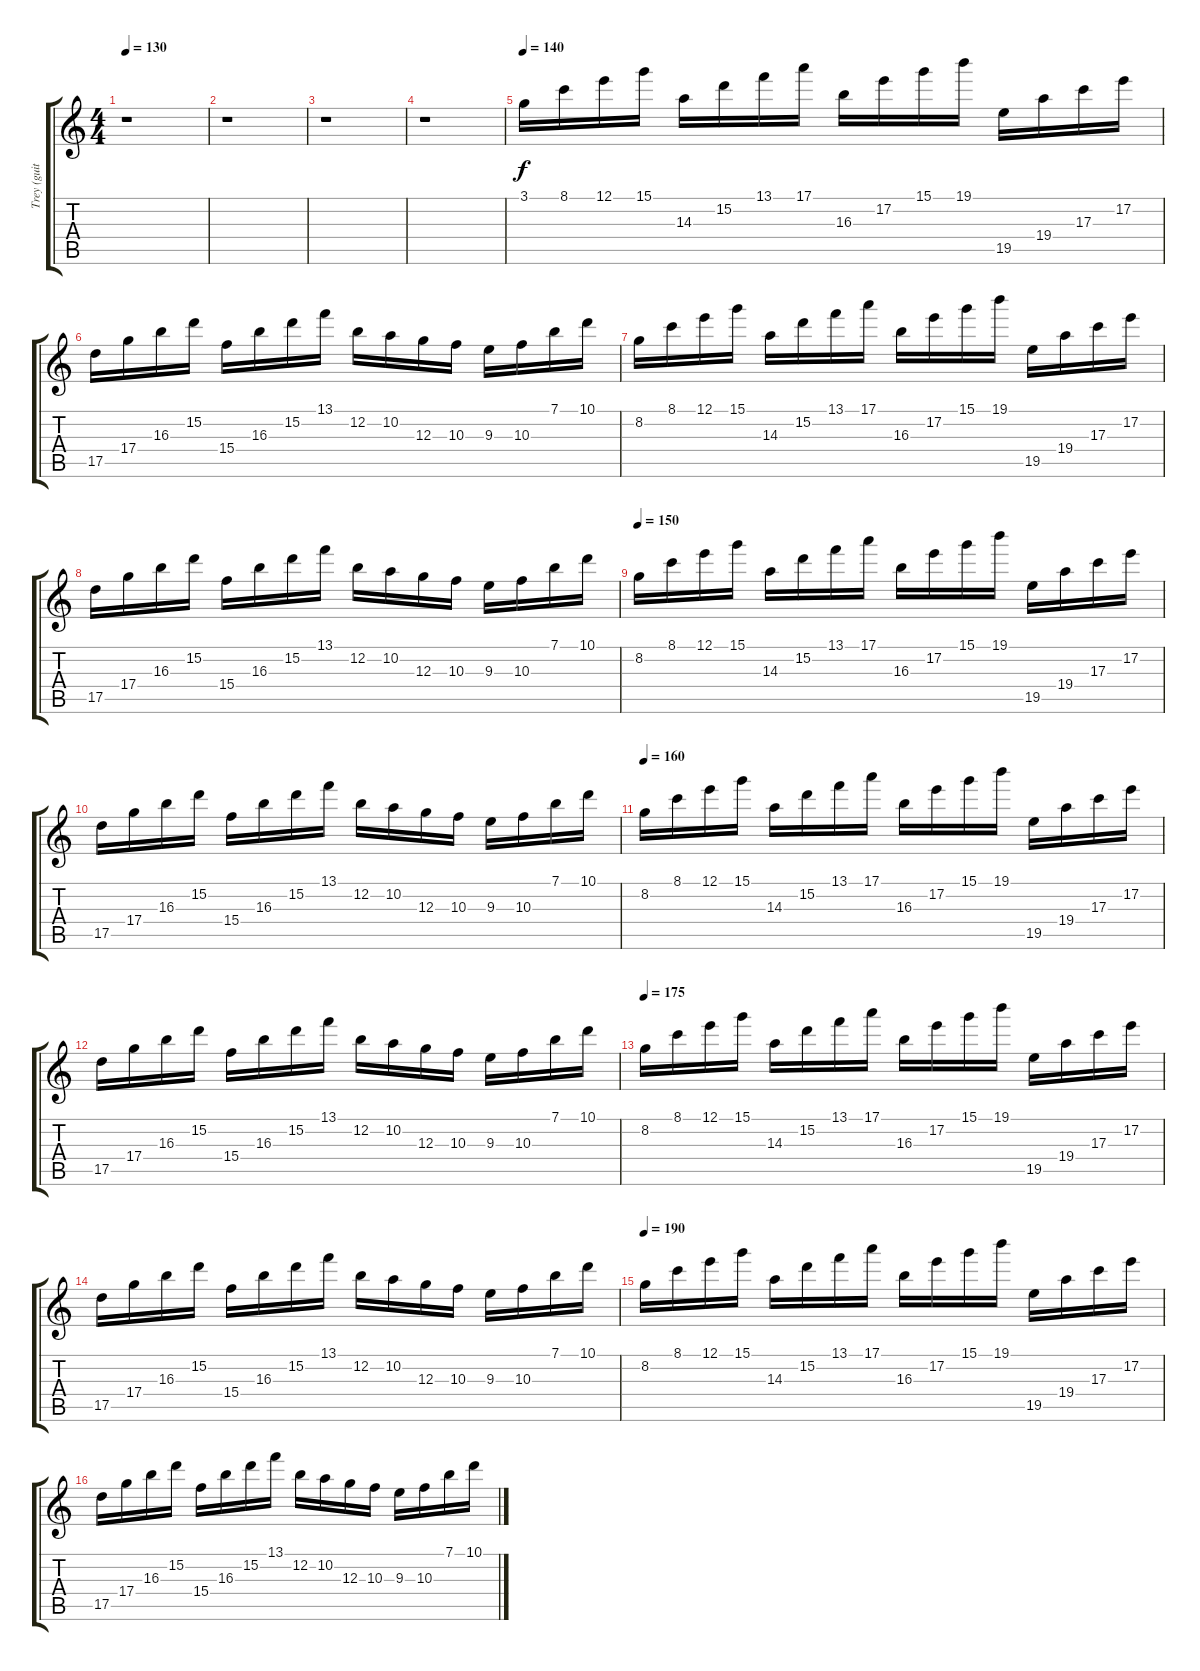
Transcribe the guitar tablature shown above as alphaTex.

\track ("Trey (guitar) lead singer" "Trey (guit") {instrument distortionguitar}
\staff {score tabs}
\tuning (E4 B3 G3 D3 A2 E2) {hide}
\ts (4 4)
\tempo 130
\clef g2
\ks c
r.1{dy f} |
r.1 |
r.1 |
r.1 |
\tempo 140
3.1.16 8.1.16 12.1.16 15.1.16 14.3.16 15.2.16 13.1.16 17.1.16 16.3.16 17.2.16 15.1.16 19.1.16 19.5.16 19.4.16 17.3.16 17.2.16 |
17.5.16 17.4.16 16.3.16 15.2.16 15.4.16 16.3.16 15.2.16 13.1.16 12.2.16 10.2.16 12.3.16 10.3.16 9.3.16 10.3.16 7.1.16 10.1.16 |
8.2.16 8.1.16 12.1.16 15.1.16 14.3.16 15.2.16 13.1.16 17.1.16 16.3.16 17.2.16 15.1.16 19.1.16 19.5.16 19.4.16 17.3.16 17.2.16 |
17.5.16 17.4.16 16.3.16 15.2.16 15.4.16 16.3.16 15.2.16 13.1.16 12.2.16 10.2.16 12.3.16 10.3.16 9.3.16 10.3.16 7.1.16 10.1.16 |
\tempo 150
8.2.16 8.1.16 12.1.16 15.1.16 14.3.16 15.2.16 13.1.16 17.1.16 16.3.16 17.2.16 15.1.16 19.1.16 19.5.16 19.4.16 17.3.16 17.2.16 |
17.5.16 17.4.16 16.3.16 15.2.16 15.4.16 16.3.16 15.2.16 13.1.16 12.2.16 10.2.16 12.3.16 10.3.16 9.3.16 10.3.16 7.1.16 10.1.16 |
\tempo 160
8.2.16 8.1.16 12.1.16 15.1.16 14.3.16 15.2.16 13.1.16 17.1.16 16.3.16 17.2.16 15.1.16 19.1.16 19.5.16 19.4.16 17.3.16 17.2.16 |
17.5.16 17.4.16 16.3.16 15.2.16 15.4.16 16.3.16 15.2.16 13.1.16 12.2.16 10.2.16 12.3.16 10.3.16 9.3.16 10.3.16 7.1.16 10.1.16 |
\tempo 175
8.2.16 8.1.16 12.1.16 15.1.16 14.3.16 15.2.16 13.1.16 17.1.16 16.3.16 17.2.16 15.1.16 19.1.16 19.5.16 19.4.16 17.3.16 17.2.16 |
17.5.16 17.4.16 16.3.16 15.2.16 15.4.16 16.3.16 15.2.16 13.1.16 12.2.16 10.2.16 12.3.16 10.3.16 9.3.16 10.3.16 7.1.16 10.1.16 |
\tempo 190
8.2.16 8.1.16 12.1.16 15.1.16 14.3.16 15.2.16 13.1.16 17.1.16 16.3.16 17.2.16 15.1.16 19.1.16 19.5.16 19.4.16 17.3.16 17.2.16 |
17.5.16 17.4.16 16.3.16 15.2.16 15.4.16 16.3.16 15.2.16 13.1.16 12.2.16 10.2.16 12.3.16 10.3.16 9.3.16 10.3.16 7.1.16 10.1.16
